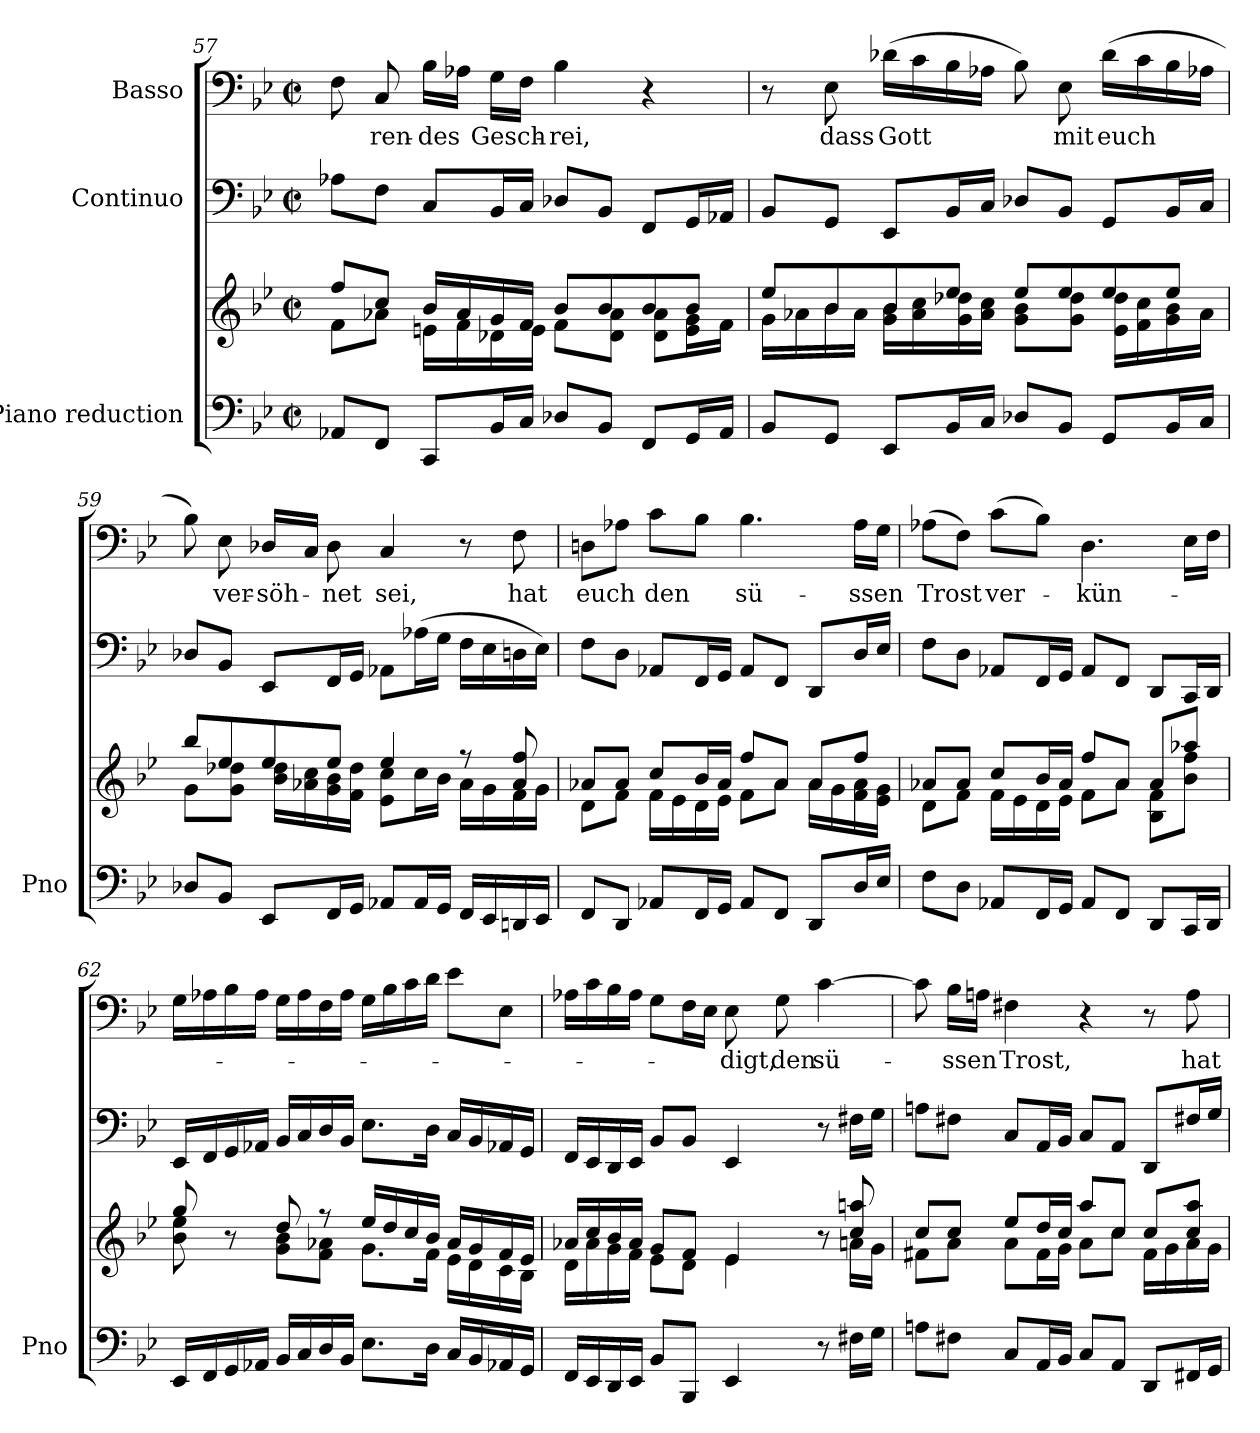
**kern	**kern	**kern	**kern	**text
*part3	*part3	*part2	*part1	*part1
*staff4	*staff3	*staff2	*staff1	*staff1
*I"Piano reduction	*	*I"Continuo	*I"Basso	*
*I'Pno	*	*	*	*
*clefF4	*clefG2	*clefF4	*clefF4	*
*k[b-e-]	*k[b-e-]	*k[b-e-]	*k[b-e-]	*
*M2/2	*M2/2	*M2/2	*M2/2	*
*met(c|)	*met(c|)	*met(c|)	*met(c|)	*
=57	=57	=57	=57	=57
*	*^	*	*	*
8AA-X/L	8ff/L	8f\L	8A-X\L	8F\	.
!	!	!	!	!	!LO:LY:b
8FF/J	8cc/J	8a-X\J	8F\J	8C/	-ren-
!	!	!	!	!	!LO:LY:b
8CC/L	16b-/LL	16en\LL	8C/L	16B-\LL	-des
.	16a-/	16f\	.	16A-X\JJ	.
!	!	!	!	!	!LO:LY:b
16BB-/L	16g/	16d-X\	16BB-/L	16G\LL	Gesch-
16C/JJ	16f/JJ	16e\JJ	16C/JJ	16F\JJ	.
!	!	!	!	!	!LO:LY:b
8D-X/L	8b-/L	8f\L	8D-X/L	4B-\	-rei,
8BB-/J	8b-/	8d-\ 8a-\J	8BB-/J	.	.
8FF/L	8b-/	8d-\ 8a-\L	8FF/L	4r	.
16GG/L	8b-/J	16e\ 16g\L	16GG/L	.	.
16AA-/JJ	.	16f\JJ	16AA-X/JJ	.	.
=58	=58	=58	=58	=58	=58
8BB-/L	8ee-/L	16g\LL	8BB-/L	8r	.
.	.	16a-X\	.	.	.
!	!	!	!	!	!LO:LY:b
8GG/J	8b-/	16b-\	8GG/J	8E-\	dass
.	.	16a-\JJ	.	.	.
!	!	!	!	!	!LO:LY:b
8EE-/L	8b-/	16g\ 16b-\LL	8EE-/L	(>16d-X\LL	Gott
.	.	16a-\ 16cc\	.	16c\	.
16BB-/L	8ee-/J	16g\ 16dd-X\	16BB-/L	16B-\	.
16C/JJ	.	16a-\ 16cc\JJ	16C/JJ	16A-X\JJ	.
8D-X/L	8ee-/L	8g\ 8b-\L	8D-X/L	8B-\)	.
!	!	!	!	!	!LO:LY:b
8BB-/J	8ee-/	8g\ 8dd-\J	8BB-/J	8E-\	mit
!	!	!	!	!	!LO:LY:b
8GG/L	8ee-/	16e-\ 16dd-\LL	8GG/L	(>16d-\LL	euch
.	.	16f\ 16cc\	.	16c\	.
16BB-/L	8ee-/J	16g\ 16b-\	16BB-/L	16B-\	.
16C/JJ	.	16a-\JJ	16C/JJ	16A-X\JJ	.
!!LO:LB:g=z
=59	=59	=59	=59	=59	=59
8D-X/L	8bb-/L	8g\L	8D-X/L	8B-\)	.
!	!	!	!	!	!LO:LY:b
8BB-/J	8ee-/	8g\ 8dd-X\J	8BB-/J	8E-\	ver-
!	!	!	!	!	!LO:LY:b
8EE-/L	8ee-/	16b-\ 16dd-\LL	8EE-/L	16D-X/LL	-söh-
.	.	16a-X\ 16cc\	.	16C/JJ	.
!	!	!	!	!	!LO:LY:b
16FF/L	8ee-/J	16g\ 16b-\	16FF/L	8D-\	-net
16GG/JJ	.	16f\ 16dd-\JJ	16GG/JJ	.	.
!	!	!	!	!	!LO:LY:b
8AA-X/L	4ee-/	8e-\ 8cc\L	8AA-X\L	4C/	sei,
16AA-/L	.	16cc\L	(>16A-X\L	.	.
16GG/JJ	.	16b-\JJ	16G\JJ	.	.
16FF/LL	8r	16a-\LL	16F\LL	8r	.
16EE-/	.	16g\	16E-\	.	.
!	!	!	!	!	!LO:LY:b
16DDn/	8a-/ 8ff/	16f\	16Dn\	8F\	hat
16EE-/JJ	.	16g\JJ	16E-\JJ)	.	.
=60	=60	=60	=60	=60	=60
!	!	!	!	!	!LO:LY:b
8FF/L	8a-X/L	8d\L	8F\L	8Dn\L	euch
8DD/J	8a-/J	8f\J	8D\J	8A-X\J	.
!	!	!	!	!	!LO:LY:b
8AA-X/L	8cc/L	16f\LL	8AA-X/L	8c\L	den
.	.	16e-\	.	.	.
16FF/L	16b-/L	16d\	16FF/L	8B-\J	.
16GG/JJ	16a-/JJ	16e-\JJ	16GG/JJ	.	.
!	!	!	!	!	!LO:LY:b
8AA-/L	8ff/L	8f\L	8AA-/L	4.B-\	sü-
8FF/J	8a-/J	8a-\J	8FF/J	.	.
8DD/L	8a-/L	16a-\LL	8DD/L	.	.
.	.	16g\	.	.	.
!	!	!	!	!	!LO:LY:b
16D/L	8ff/J	16f\ 16a-\	16D/L	16A-\LL	-ssen
16E-/JJ	.	16e-\ 16g\JJ	16E-/JJ	16G\JJ	.
=61	=61	=61	=61	=61	=61
!	!	!	!	!	!LO:LY:b
8F\L	8a-X/L	8d\L	8F\L	(>8A-X\L	Trost
8D\J	8a-/J	8f\J	8D\J	8F\J)	.
!	!	!	!	!	!LO:LY:b
8AA-X/L	8cc/L	16f\LL	8AA-X/L	(>8c\L	ver-
.	.	16e-\	.	.	.
16FF/L	16b-/L	16d\	16FF/L	8B-\J)	.
16GG/JJ	16a-/JJ	16e-\JJ	16GG/JJ	.	.
!	!	!	!	!	!LO:LY:b
8AA-/L	8ff/L	8f\L	8AA-/L	4.D\	-kün-
8FF/J	8a-/J	8a-\J	8FF/J	.	.
8DD/L	8a-/L	8B-\ 8f\L	8DD/L	.	.
16CC/L	8aa-X/J	8b-\ 8ff\J	16CC/L	16E-\LL	.
16DD/JJ	.	.	16DD/JJ	16F\JJ	.
!!LO:LB:g=z
=62	=62	=62	=62	=62	=62
16EE-/LL	8gg/	8b-\ 8ee-\	16EE-/LL	16G\LL	.
16FF/	.	.	16FF/	16A-X\	.
16GG/	8r	8ryy	16GG/	16B-\	.
16AA-X/JJ	.	.	16AA-X/JJ	16A-\JJ	.
16BB-/LL	8dd/	8g\ 8b-\L	16BB-/LL	16G\LL	.
16C/	.	.	16C/	16A-\	.
16D/	8r	8f\ 8a-X\J	16D/	16F\	.
16BB-/JJ	.	.	16BB-/JJ	16A-\JJ	.
8.E-\L	16ee-/LL	8.g\L	8.E-\L	16G\LL	.
.	16dd/	.	.	16B-\	.
.	16cc/	.	.	16c\	.
16D\Jk	16b-/JJ	16f\Jk	16D\Jk	16d\JJ	.
16C/LL	16a-/LL	16e-\LL	16C/LL	8e-\L	.
16BB-/	16g/	16d\	16BB-/	.	.
16AA-X/	16f/	16c\	16AA-X/	8E-\J	.
16GG/JJ	16e-/JJ	16B-\JJ	16GG/JJ	.	.
=63	=63	=63	=63	=63	=63
16FF/LL	16a-X/LL	16d\LL	16FF/LL	16A-X\LL	.
16EE-/	16cc/	16a-\	16EE-/	16c\	.
16DD/	16b-/	16g\	16DD/	16B-\	.
16EE-/JJ	16a-/JJ	16f\JJ	16EE-/JJ	16A-\JJ	.
8BB-/L	8g/L	8e-\L	8BB-/L	8G\L	.
8BBB-/J	8f/J	8d\J	8BB-/J	16F\L	.
.	.	.	.	16E-\JJ	.
!	!	!	!	!	!LO:LY:b
4EE-/	4e-/	4e-\	4EE-/	8E-\	-digt,
!	!	!	!	!	!LO:LY:b
.	.	.	.	8G\	den
!	!	!	!	!	!LO:LY:b
8r	8r	8ryy	8r	[4c\	sü-
16F#X\LL	8cc/ 8aan/	16an\LL	16F#X\LL	.	.
16G\JJ	.	16g\JJ	16G\JJ	.	.
=64	=64	=64	=64	=64	=64
8An\L	8cc/L	8f#X\L	8An\L	8c\]	.
!	!	!	!	!	!LO:LY:b
8F#X\J	8cc/J	8a\J	8F#X\J	16B-\LL	-ssen
.	.	.	.	16An\JJ	.
!	!	!	!	!	!LO:LY:b
8C/L	8ee-/L	8a\L	8C/L	4F#X\	Trost,
16AA/L	16dd/L	16f#\L	16AA/L	.	.
16BB-/JJ	16cc/JJ	16g\JJ	16BB-/JJ	.	.
8C/L	8aa/L	8a\L	8C/L	4r	.
8AA/J	8cc/J	8cc\J	8AA/J	.	.
8DD/L	8cc/L	16f#\LL	8DD/L	8r	.
.	.	16g\	.	.	.
!	!	!	!	!	!LO:LY:b
16FF#X/L	8cc/ 8aa/J	16a\	16F#X/L	8A\	hat
16GG/JJ	.	16g\JJ	16G/JJ	.	.
*	*v	*v	*	*	*
=	=	=	=	=
*-	*-	*-	*-	*-
